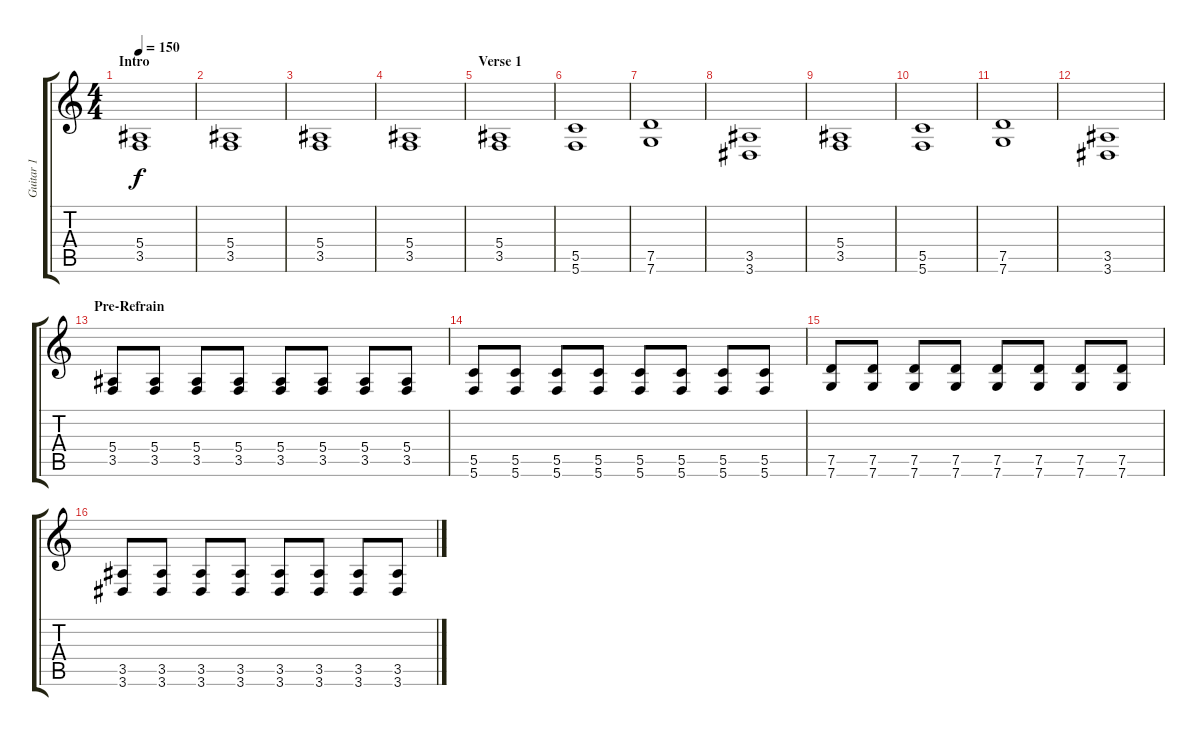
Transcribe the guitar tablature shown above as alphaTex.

\track ("Guitar 1" "Guitar 1") {instrument distortionguitar}
\staff {score tabs}
\tuning (D4 A3 F3 C2 G2 C2) {hide}
\ts (4 4)
\section ("" "Intro")
\tempo 150
\clef g2
\ks c
(5.4 3.5).1{dy f instrument distortionguitar} |
(5.4 3.5).1 |
(5.4 3.5).1 |
(5.4 3.5).1 |
\section ("" "Verse 1")
(5.4 3.5).1 |
(5.5 5.6).1 |
(7.5 7.6).1 |
(3.5 3.6).1 |
(5.4 3.5).1 |
(5.5 5.6).1 |
(7.5 7.6).1 |
(3.5 3.6).1 |
\section ("" "Pre-Refrain")
(5.4 3.5).8 (5.4 3.5).8 (5.4 3.5).8 (5.4 3.5).8 (5.4 3.5).8 (5.4 3.5).8 (5.4 3.5).8 (5.4 3.5).8 |
(5.5 5.6).8 (5.5 5.6).8 (5.5 5.6).8 (5.5 5.6).8 (5.5 5.6).8 (5.5 5.6).8 (5.5 5.6).8 (5.5 5.6).8 |
(7.5 7.6).8 (7.5 7.6).8 (7.5 7.6).8 (7.5 7.6).8 (7.5 7.6).8 (7.5 7.6).8 (7.5 7.6).8 (7.5 7.6).8 |
(3.5 3.6).8 (3.5 3.6).8 (3.5 3.6).8 (3.5 3.6).8 (3.5 3.6).8 (3.5 3.6).8 (3.5 3.6).8 (3.5 3.6).8
